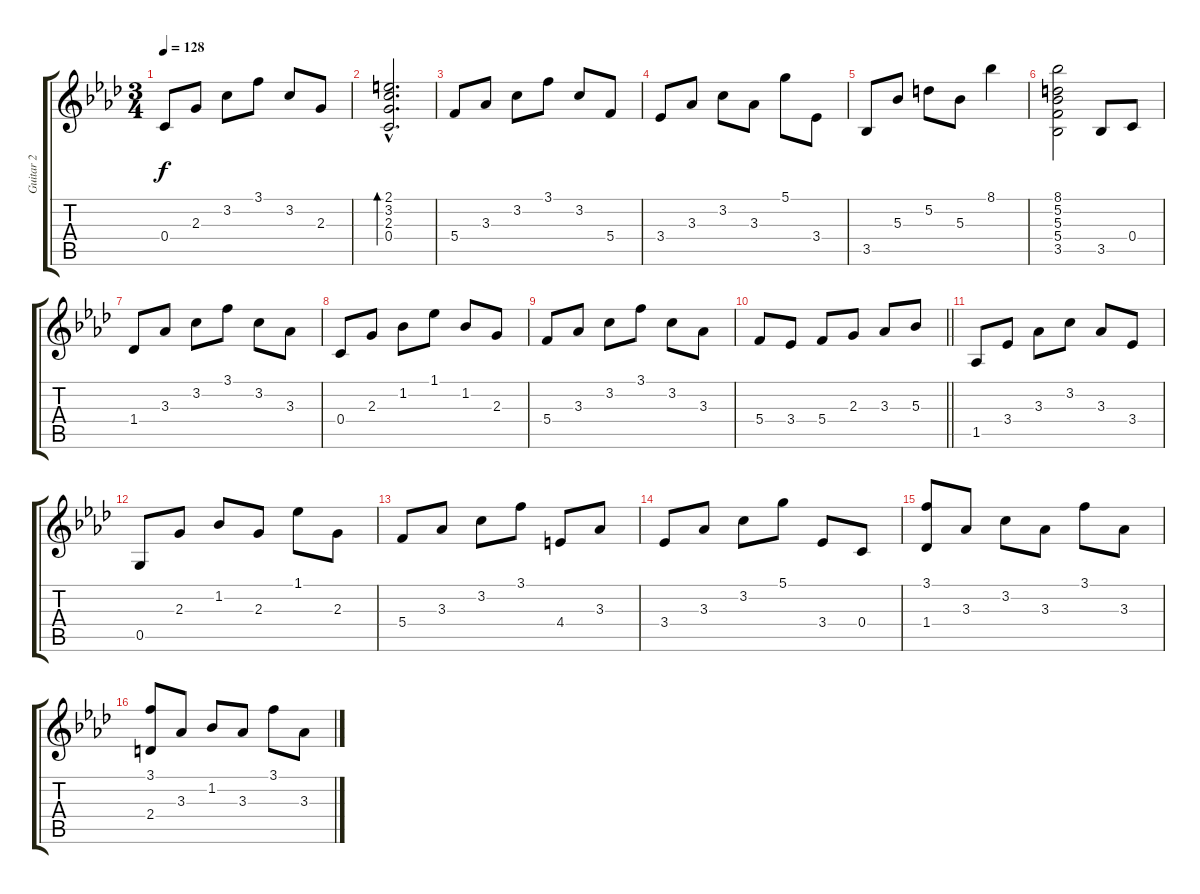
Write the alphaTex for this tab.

\track ("Guitar 2" "Guitar 2") {instrument acousticguitarsteel}
\staff {score tabs}
\tuning (D4 A3 F3 C3 G2 D2) {hide}
\ts (3 4)
\tempo 128
\clef g2
\ks fminor
0.4.8{dy f} 2.3.8 3.2.8 3.1.8 3.2.8 2.3.8 |
(2.1{hac} 3.2{hac} 2.3{hac} 0.4{hac}).2{d bd 120} |
5.4.8 3.3.8 3.2.8 3.1.8 3.2.8 5.4.8 |
3.4.8 3.3.8 3.2.8 3.3.8 5.1.8 3.4.8 |
3.5.8 5.3.8 5.2.8 5.3.8 8.1.4 |
(8.1 5.2 5.3 5.4 3.5).2 3.5.8 0.4.8 |
1.4.8 3.3.8 3.2.8 3.1.8 3.2.8 3.3.8 |
0.4.8 2.3.8 1.2.8 1.1.8 1.2.8 2.3.8 |
5.4.8 3.3.8 3.2.8 3.1.8 3.2.8 3.3.8 |
\barLineRight lightlight
5.4.8 3.4.8 5.4.8 2.3.8 3.3.8 5.3.8 |
1.5.8 3.4.8 3.3.8 3.2.8 3.3.8 3.4.8 |
0.5.8 2.3.8 1.2.8 2.3.8 1.1.8 2.3.8 |
5.4.8 3.3.8 3.2.8 3.1.8 4.4.8 3.3.8 |
3.4.8 3.3.8 3.2.8 5.1.8 3.4.8 0.4.8 |
(3.1 1.4).8 3.3.8 3.2.8 3.3.8 3.1.8 3.3.8 |
(3.1 2.4).8 3.3.8 1.2.8 3.3.8 3.1.8 3.3.8
